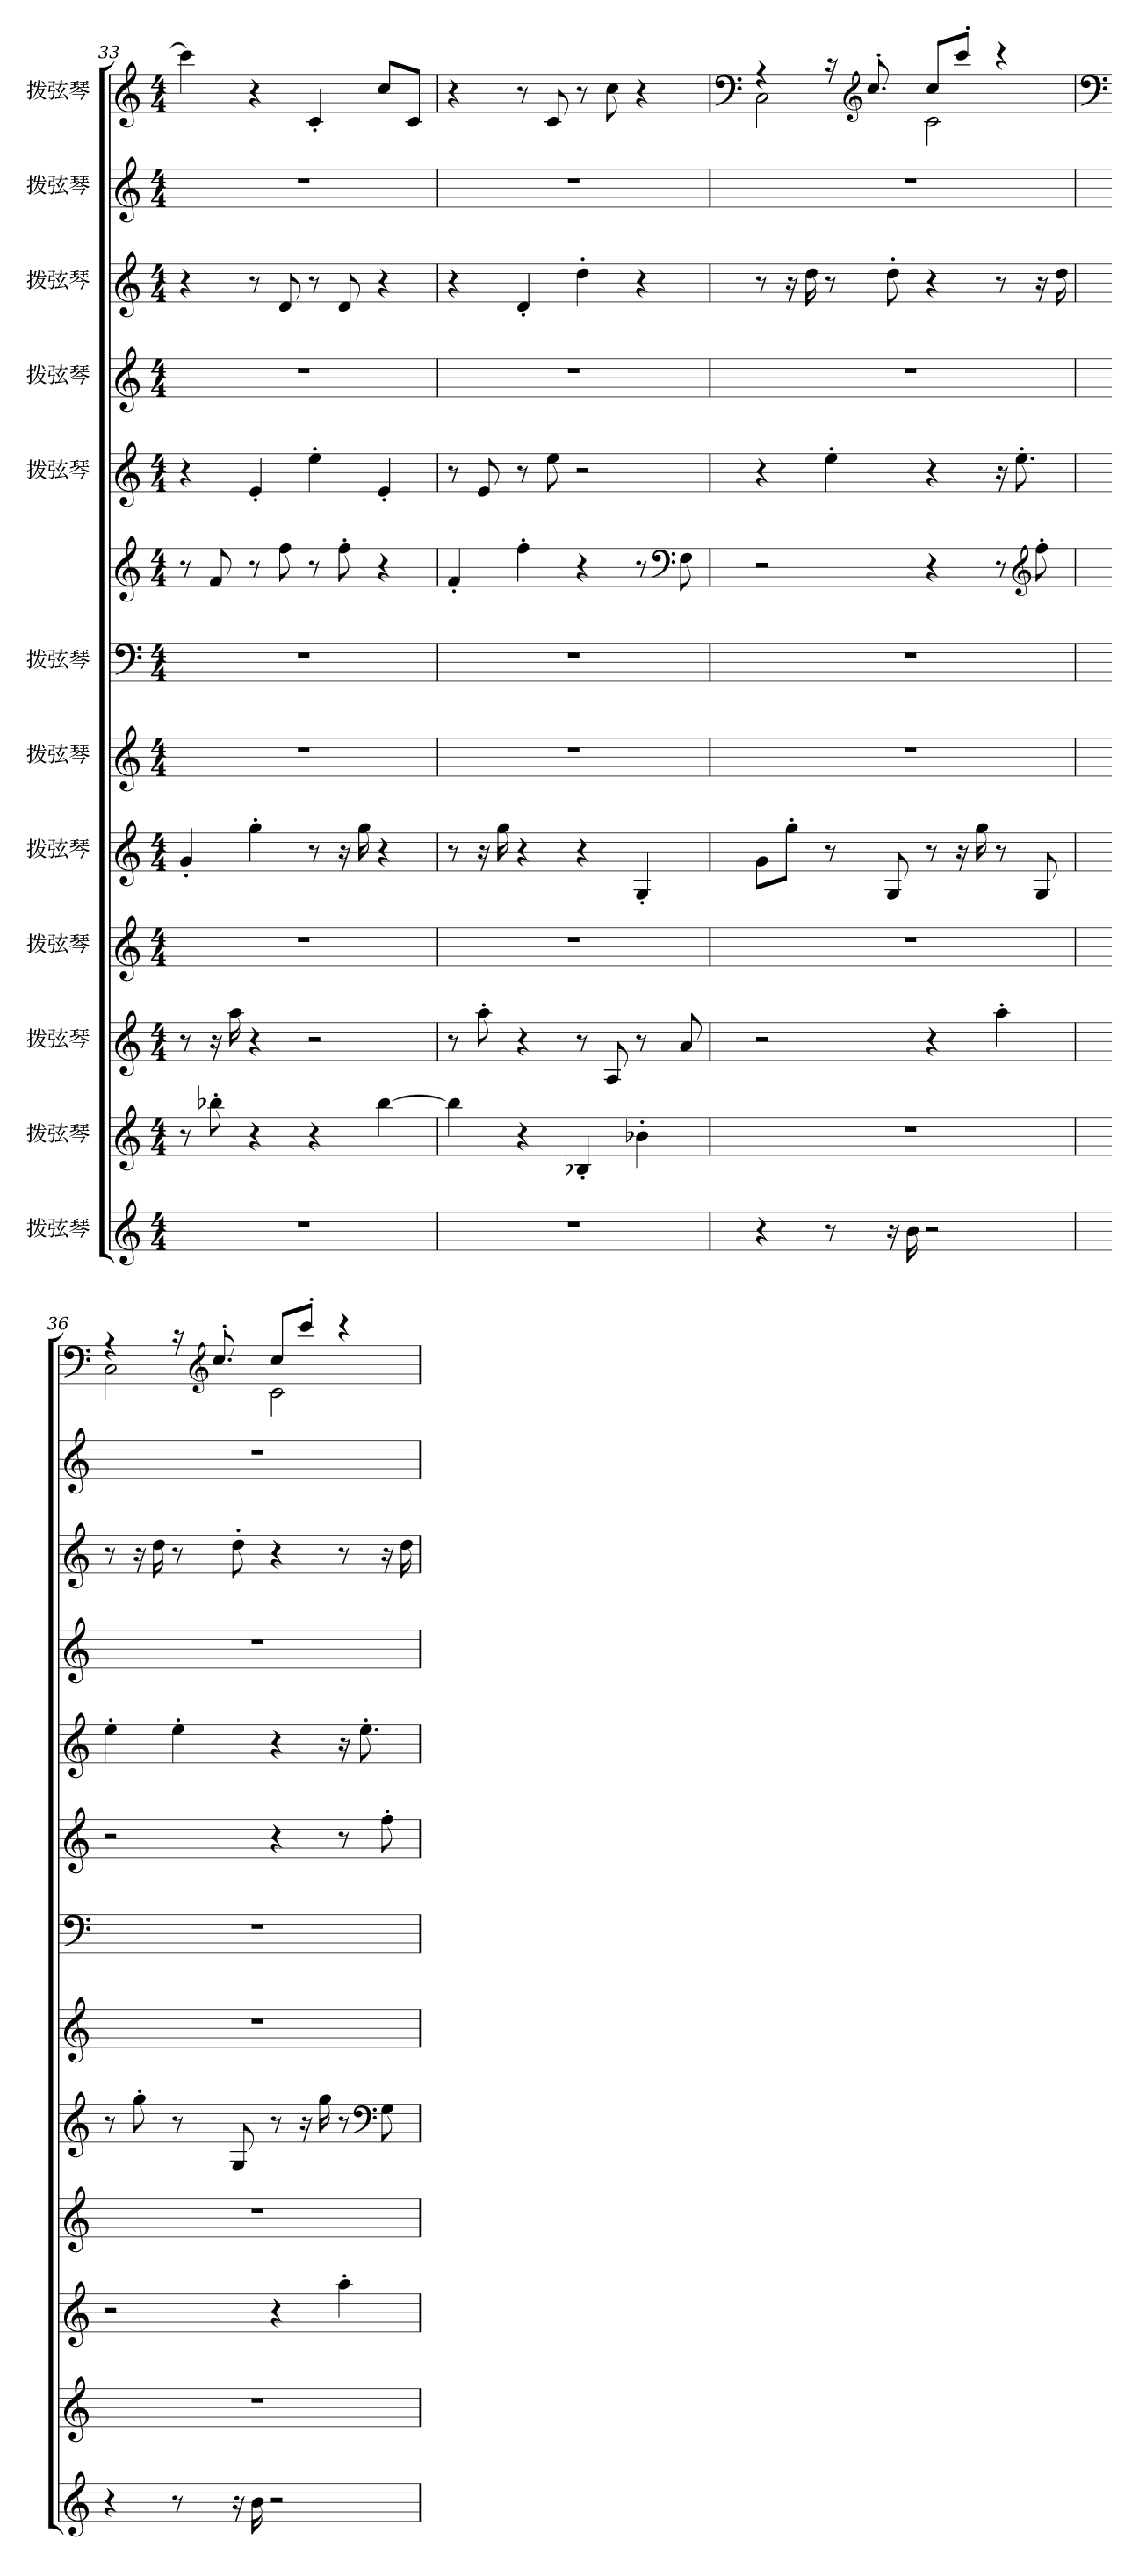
**kern	**kern	**kern	**kern	**kern	**kern	**kern	**kern	**kern	**kern	**kern	**kern	**kern
*part12	*part11	*part10	*part9	*part8	*part7	*part6	*part6	*part5	*part4	*part3	*part2	*part1
*staff13	*staff12	*staff11	*staff10	*staff9	*staff8	*staff7	*staff6	*staff5	*staff4	*staff3	*staff2	*staff1
*I"拨弦琴	*I"拨弦琴	*I"拨弦琴	*I"拨弦琴	*I"拨弦琴	*I"拨弦琴	*I"拨弦琴	*	*I"拨弦琴	*I"拨弦琴	*I"拨弦琴	*I"拨弦琴	*I"拨弦琴
*clefG2	*clefG2	*clefG2	*clefG2	*clefG2	*clefG2	*clefF4	*clefG2	*clefG2	*clefG2	*clefG2	*clefG2	*clefG2
*k[]	*k[]	*k[]	*k[]	*k[]	*k[]	*k[]	*k[]	*k[]	*k[]	*k[]	*k[]	*k[]
*M4/4	*M4/4	*M4/4	*M4/4	*M4/4	*M4/4	*M4/4	*M4/4	*M4/4	*M4/4	*M4/4	*M4/4	*M4/4
=33	=33	=33	=33	=33	=33	=33	=33	=33	=33	=33	=33	=33
1r	8r	8r	1r	4g'/	1r	1r	8r	4r	1r	4r	1r	4ccc\]
.	8bb-X'\	16r	.	.	.	.	8f/	.	.	.	.	.
.	.	16aa\	.	.	.	.	.	.	.	.	.	.
.	4r	4r	.	4gg'\	.	.	8r	4e'/	.	8r	.	4r
.	.	.	.	.	.	.	8ff\	.	.	8d/	.	.
.	4r	2r	.	8r	.	.	8r	4ee'\	.	8r	.	4c'/
.	.	.	.	16r	.	.	8ff'\	.	.	8d/	.	.
.	.	.	.	16gg\	.	.	.	.	.	.	.	.
.	[4bb-\	.	.	4r	.	.	4r	4e'/	.	4r	.	8cc/L
.	.	.	.	.	.	.	.	.	.	.	.	8c/J
=34	=34	=34	=34	=34	=34	=34	=34	=34	=34	=34	=34	=34
1r	4bb-\]	8r	1r	8r	1r	1r	4f'/	8r	1r	4r	1r	4r
.	.	8aa'\	.	16r	.	.	.	8e/	.	.	.	.
.	.	.	.	16gg\	.	.	.	.	.	.	.	.
.	4r	4r	.	4r	.	.	4ff'\	8r	.	4d'/	.	8r
.	.	.	.	.	.	.	.	8ee\	.	.	.	8c/
.	4B-X'/	8r	.	4r	.	.	4r	2r	.	4dd'\	.	8r
.	.	8A/	.	.	.	.	.	.	.	.	.	8cc\
.	4b-X'\	8r	.	4G'/	.	.	8r	.	.	4r	.	4r
*	*	*	*	*	*	*	*clefF4	*	*	*	*	*
.	.	8a/	.	.	.	.	8F\	.	.	.	.	.
!!LO:PB:g=z
=35	=35	=35	=35	=35	=35	=35	=35	=35	=35	=35	=35	=35
*	*	*	*	*	*	*	*	*	*	*	*	*clefF4
*	*	*	*	*	*	*	*	*	*	*	*	*^
4r	1r	2r	1r	8g\L	1r	1r	2r	4r	1r	8r	1r	4r	2C\
.	.	.	.	8gg'\J	.	.	.	.	.	16r	.	.	.
.	.	.	.	.	.	.	.	.	.	16dd\	.	.	.
8r	.	.	.	8r	.	.	.	4ee'\	.	8r	.	16r	.
*	*	*	*	*	*	*	*	*	*	*	*	*clefG2	*
.	.	.	.	.	.	.	.	.	.	.	.	8.cc'/	.
16r	.	.	.	8G/	.	.	.	.	.	8dd'\	.	.	.
16b\	.	.	.	.	.	.	.	.	.	.	.	.	.
2r	.	4r	.	8r	.	.	4r	4r	.	4r	.	8cc/L	2c\
.	.	.	.	16r	.	.	.	.	.	.	.	8ccc'/J	.
.	.	.	.	16gg\	.	.	.	.	.	.	.	.	.
.	.	4aa'\	.	8r	.	.	8r	16r	.	8r	.	4r	.
.	.	.	.	.	.	.	.	8.ee'\	.	.	.	.	.
*	*	*	*	*	*	*	*clefG2	*	*	*	*	*	*
.	.	.	.	8G/	.	.	8ff'\	.	.	16r	.	.	.
.	.	.	.	.	.	.	.	.	.	16dd\	.	.	.
=36	=36	=36	=36	=36	=36	=36	=36	=36	=36	=36	=36	=36	=36
*	*	*	*	*	*	*	*	*	*	*	*	*clefF4	*
4r	1r	2r	1r	8r	1r	1r	2r	4ee'\	1r	8r	1r	4r	2C\
.	.	.	.	8gg'\	.	.	.	.	.	16r	.	.	.
.	.	.	.	.	.	.	.	.	.	16dd\	.	.	.
8r	.	.	.	8r	.	.	.	4ee'\	.	8r	.	16r	.
*	*	*	*	*	*	*	*	*	*	*	*	*clefG2	*
.	.	.	.	.	.	.	.	.	.	.	.	8.cc'/	.
16r	.	.	.	8G/	.	.	.	.	.	8dd'\	.	.	.
16b\	.	.	.	.	.	.	.	.	.	.	.	.	.
2r	.	4r	.	8r	.	.	4r	4r	.	4r	.	8cc/L	2c\
.	.	.	.	16r	.	.	.	.	.	.	.	8ccc'/J	.
.	.	.	.	16gg\	.	.	.	.	.	.	.	.	.
.	.	4aa'\	.	8r	.	.	8r	16r	.	8r	.	4r	.
.	.	.	.	.	.	.	.	8.ee'\	.	.	.	.	.
*	*	*	*	*clefF4	*	*	*	*	*	*	*	*	*
.	.	.	.	8G\	.	.	8ff'\	.	.	16r	.	.	.
.	.	.	.	.	.	.	.	.	.	16dd\	.	.	.
*	*	*	*	*	*	*	*	*	*	*	*	*v	*v
=	=	=	=	=	=	=	=	=	=	=	=	=
*-	*-	*-	*-	*-	*-	*-	*-	*-	*-	*-	*-	*-
